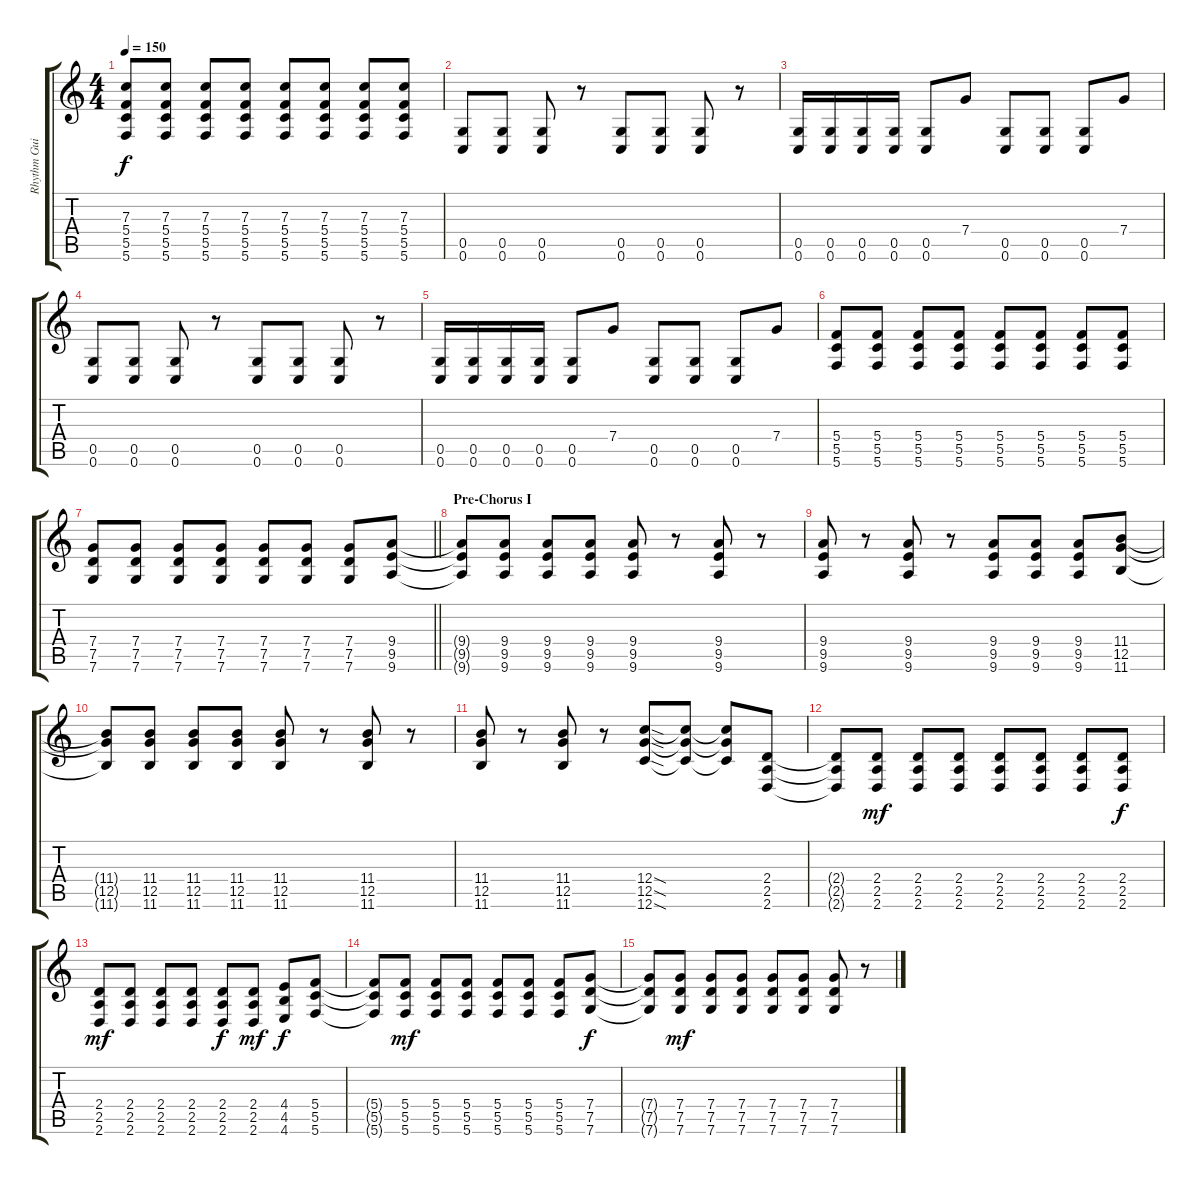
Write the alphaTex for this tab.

\track ("Rhythm Guitar" "Rhythm Gui") {instrument overdrivenguitar}
\staff {score tabs}
\tuning (D4 A3 F3 C3 G2 C2) {hide}
\ts (4 4)
\tempo 150
\clef g2
\ks c
(7.3 5.4 5.5 5.6).8{dy f} (7.3 5.4 5.5 5.6).8 (7.3 5.4 5.5 5.6).8 (7.3 5.4 5.5 5.6).8 (7.3 5.4 5.5 5.6).8 (7.3 5.4 5.5 5.6).8 (7.3 5.4 5.5 5.6).8 (7.3 5.4 5.5 5.6).8 |
(0.5 0.6).8 (0.5 0.6).8 (0.5 0.6).8 r.8 (0.5 0.6).8 (0.5 0.6).8 (0.5 0.6).8 r.8 |
(0.5 0.6).16 (0.5 0.6).16 (0.5 0.6).16 (0.5 0.6).16 (0.5 0.6).8 7.4.8 (0.5 0.6).8 (0.5 0.6).8 (0.5 0.6).8 7.4.8 |
(0.5 0.6).8 (0.5 0.6).8 (0.5 0.6).8 r.8 (0.5 0.6).8 (0.5 0.6).8 (0.5 0.6).8 r.8 |
(0.5 0.6).16 (0.5 0.6).16 (0.5 0.6).16 (0.5 0.6).16 (0.5 0.6).8 7.4.8 (0.5 0.6).8 (0.5 0.6).8 (0.5 0.6).8 7.4.8 |
(5.4 5.5 5.6).8 (5.4 5.5 5.6).8 (5.4 5.5 5.6).8 (5.4 5.5 5.6).8 (5.4 5.5 5.6).8 (5.4 5.5 5.6).8 (5.4 5.5 5.6).8 (5.4 5.5 5.6).8 |
\barLineRight lightlight
(7.4 7.5 7.6).8 (7.4 7.5 7.6).8 (7.4 7.5 7.6).8 (7.4 7.5 7.6).8 (7.4 7.5 7.6).8 (7.4 7.5 7.6).8 (7.4 7.5 7.6).8 (9.4 9.5 9.6).8 |
\section ("" "Pre-Chorus I")
(9.4{t} 9.5{t} 9.6{t}).8 (9.4 9.5 9.6).8 (9.4 9.5 9.6).8 (9.4 9.5 9.6).8 (9.4 9.5 9.6).8 r.8 (9.4 9.5 9.6).8 r.8 |
(9.4 9.5 9.6).8 r.8 (9.4 9.5 9.6).8 r.8 (9.4 9.5 9.6).8 (9.4 9.5 9.6).8 (9.4 9.5 9.6).8 (11.4 12.5 11.6).8 |
(11.4{t} 12.5{t} 11.6{t}).8 (11.4 12.5 11.6).8 (11.4 12.5 11.6).8 (11.4 12.5 11.6).8 (11.4 12.5 11.6).8 r.8 (11.4 12.5 11.6).8 r.8 |
(11.4 12.5 11.6).8 r.8 (11.4 12.5 11.6).8 r.8 (12.4{sod} 12.5{sod} 12.6{sod}).8 (12.4{t} 12.5{t} 12.6{t}).8 (12.4{t} 12.5{t} 12.6{t}).8 (2.4 2.5 2.6).8 |
(2.4{t} 2.5{t} 2.6{t}).8 (2.4 2.5 2.6).8{dy mf} (2.4 2.5 2.6).8 (2.4 2.5 2.6).8 (2.4 2.5 2.6).8 (2.4 2.5 2.6).8 (2.4 2.5 2.6).8 (2.4 2.5 2.6).8{dy f} |
(2.4 2.5 2.6).8{dy mf} (2.4 2.5 2.6).8 (2.4 2.5 2.6).8 (2.4 2.5 2.6).8 (2.4 2.5 2.6).8{dy f} (2.4 2.5 2.6).8{dy mf} (4.4 4.5 4.6).8{dy f} (5.4 5.5 5.6).8 |
(5.4{t} 5.5{t} 5.6{t}).8 (5.4 5.5 5.6).8{dy mf} (5.4 5.5 5.6).8 (5.4 5.5 5.6).8 (5.4 5.5 5.6).8 (5.4 5.5 5.6).8 (5.4 5.5 5.6).8 (7.4 7.5 7.6).8{dy f} |
(7.4{t} 7.5{t} 7.6{t}).8 (7.4 7.5 7.6).8{dy mf} (7.4 7.5 7.6).8 (7.4 7.5 7.6).8 (7.4 7.5 7.6).8 (7.4 7.5 7.6).8 (7.4 7.5 7.6).8 r.8
